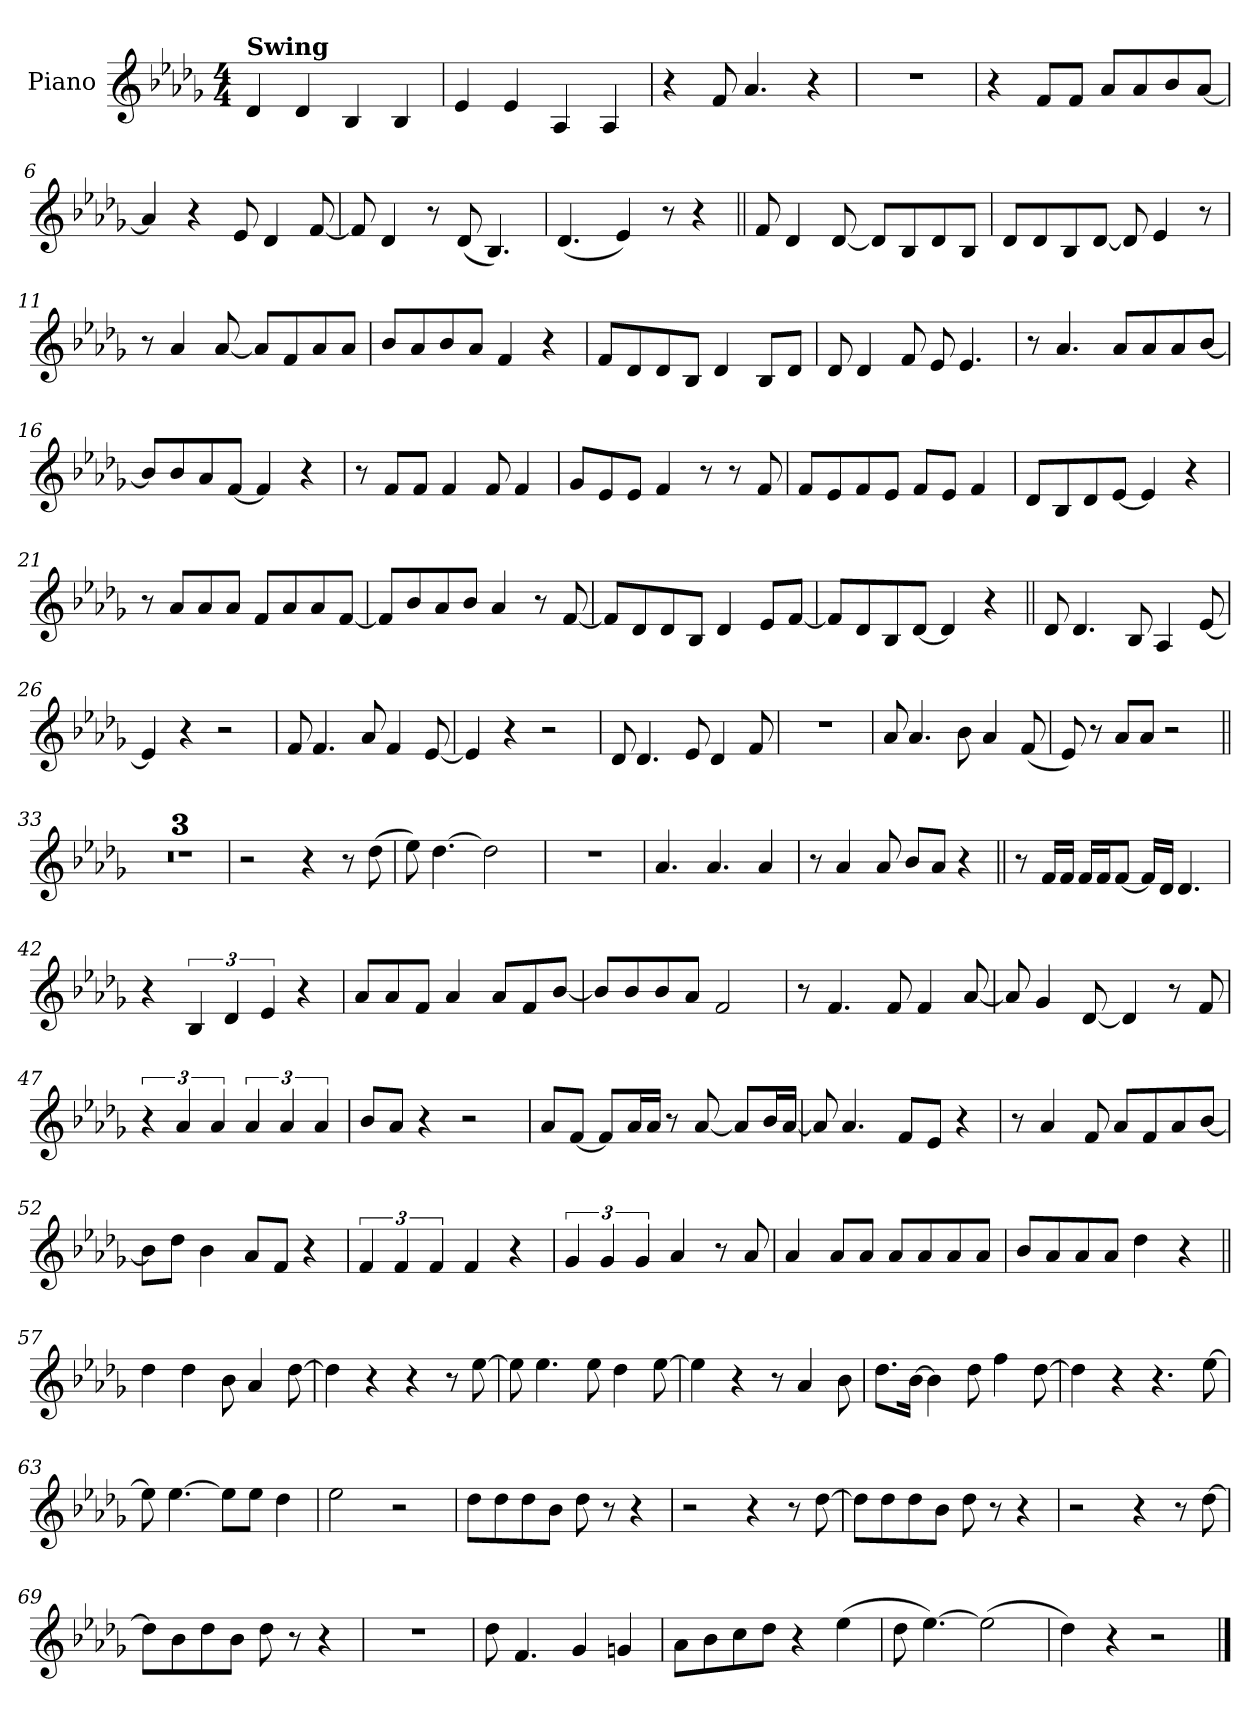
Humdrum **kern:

**kern
*part1
*staff1
*I"Piano
*I'Pno.
*clefG2
*k[b-e-a-d-g-]
*M4/4
*MM150
=1
!LO:TX:a:B:t=Swing
4d-!
4d-!
4B-!
4B-!
=2
4e-!
4e-!
4A-!
4A-!
=3
4r
8f
4.a-
4r
=4
1r
=5
4r
8fL
8fJ
8a-L
8a-
8b-
[8a-J
=6
4a-]
4r
8e-
4d-
[8f
=7
8f]
4d-
8r
(8d-
4.B-)
=8
(4.d-
4e-)
8r
4r
=9||
8f
4d-
[8d-
8d-L]
8B-
8d-
8B-J
=10
8d-L
8d-
8B-
[8d-J
8d-]
4e-
8r
=11
8r
4a-
[8a-
8a-L]
8f
8a-
8a-J
=12
8b-L
8a-
8b-
8a-J
4f
4r
=13
8fL
8d-
8d-
8B-J
4d-
8B-L
8d-J
=14
8d-
4d-
8f
8e-
4.e-
=15
8r
4.a-
8a-L
8a-
8a-
[8b-J
=16
8b-L]
8b-
8a-
[8fJ
4f]
4r
=17
8r
8fL
8fJ
4f
8f
4f
=18
8g-L
8e-
8e-J
4f
8r
8r
8f
=19
8fL
8e-
8f
8e-J
8fL
8e-J
4f
=20
8d-L
8B-
8d-
[8e-J
4e-]
4r
=21
8r
8a-L
8a-
8a-J
8fL
8a-
8a-
[8fJ
=22
8fL]
8b-
8a-
8b-J
4a-
8r
[8f
=23
8fL]
8d-
8d-
8B-J
4d-
8e-L
[8fJ
=24
8fL]
8d-
8B-
[8d-J
4d-]
4r
=25||
8d-
4.d-
8B-
4A-
[8e-
=26
4e-]
4r
2r
=27
8f
4.f
8a-
4f
[8e-
=28
4e-]
4r
2r
=29
8d-
4.d-
8e-
4d-
8f
=30
1r
=31
8a-
4.a-
8b-
4a-
(8f
=32
8e-)
8r
8a-L
8a-J
2r
=33||
1r
=34
1r
=35
1r
=36
2r
4r
8r
(8dd-
=37
8ee-)
[4.dd-
2dd-]
=38
1r
=39
4.a-
4.a-
4a-
=40
8r
4a-
8a-
8b-L
8a-J
4r
=41||
8r
16fLL
16fJJ
16fLL
16fJ
[8fJ
16fLL]
16d-JJ
4.d-
=42
4r
6B-
6d-
6e-
4r
=43
8a-L
8a-
8fJ
4a-
8a-L
8f
[8b-J
=44
8b-L]
8b-
8b-
8a-J
2f
=45
8r
4.f
8f
4f
[8a-
=46
8a-]
4g-
[8d-
4d-]
8r
8f
=47
6r
6a-
6a-
6a-
6a-
6a-
=48
8b-L
8a-J
4r
2r
=49
8a-L
[8fJ
8fL]
16a-L
16a-JJ
8r
[8a-
8a-L]
16b-L
[16a-JJ
=50
8a-]
4.a-
8fL
8e-J
4r
=51
8r
4a-
8f
8a-L
8f
8a-
[8b-J
=52
8b-L]
8dd-J
4b-
8a-L
8fJ
4r
=53
6f
6f
6f
4f
4r
=54
6g-
6g-
6g-
4a-
8r
8a-
=55
4a-
8a-L
8a-J
8a-L
8a-
8a-
8a-J
=56
8b-L
8a-
8a-
8a-J
4dd-
4r
=57||
4dd-
4dd-
8b-
4a-
[8dd-
=58
4dd-]
4r
4r
8r
[8ee-
=59
8ee-]
4.ee-
8ee-
4dd-
[8ee-
=60
4ee-]
4r
8r
4a-
8b-
=61
8.dd-L
[16b-Jk
4b-]
8dd-
4ff
[8dd-
=62
4dd-]
4r
4.r
[8ee-
=63
8ee-]
[4.ee-
8ee-L]
8ee-J
4dd-
=64
2ee-
2r
=65
8dd-L
8dd-
8dd-
8b-J
8dd-
8r
4r
=66
2r
4r
8r
[8dd-
=67
8dd-L]
8dd-
8dd-
8b-J
8dd-
8r
4r
=68
2r
4r
8r
[8dd-
=69
8dd-L]
8b-
8dd-
8b-J
8dd-
8r
4r
=70
1r
=71
8dd-
4.f
4g-
4gn
=72
8a-L
8b-
8cc
8dd-J
4r
(4ee-
=73
8dd-
[4.ee-)
(2ee-]
=74
4dd-)
4r
2r
==
*-
